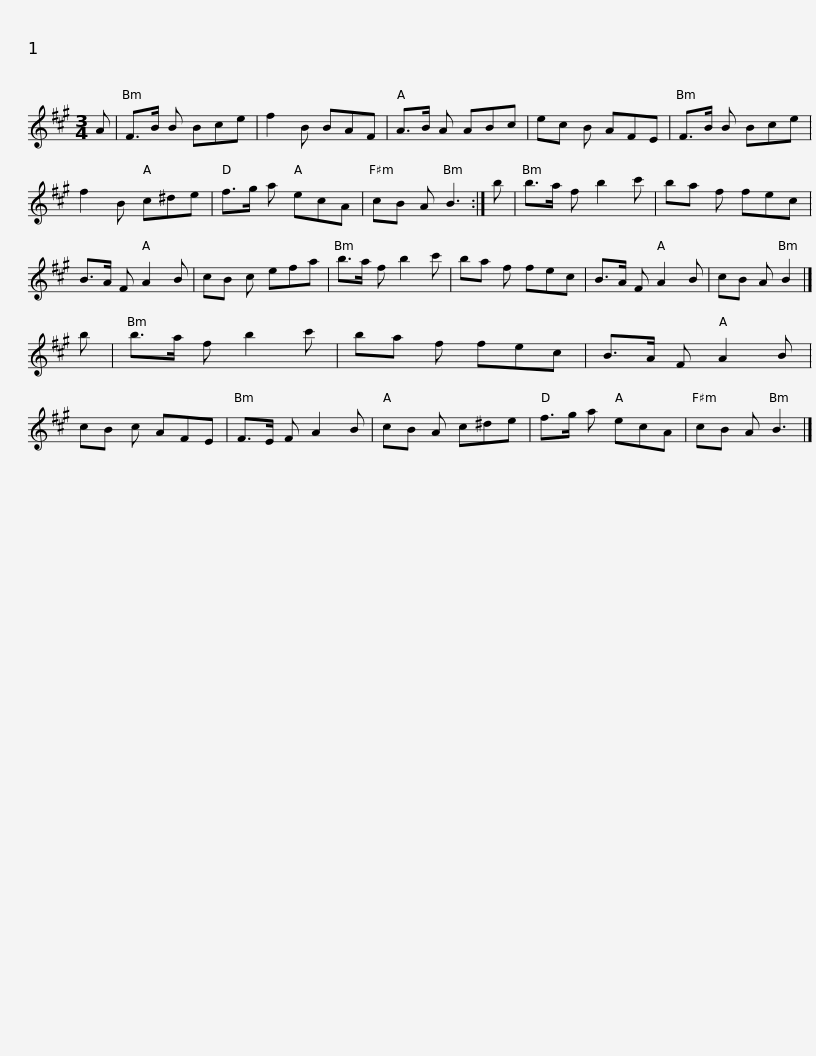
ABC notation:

X:1
L:1/8
M:3/4
I:linebreak $
K:A
V:1 treble
V:1
 A | F>B B Bce | f2 B BAF | A>B A ABc | ec B AFE | %5
 F>B B Bce | f2 B c^de |$ f>g a ecA | cB A B3 :| b | %10
 b>a f b2 c' | ba f fec | B>A F A2 B | cB c efa | b>a f b2 c' |$ %15
 ba f fec | B>A F A2 B | cB A B2 |] b | b>a f b2 c' | %20
 ba f fec | B>A F A2 B | cB c AFE |$ F>E F A2 B | cB A c^de | %25
 f>g a ecA | cB A B3 |] %27
